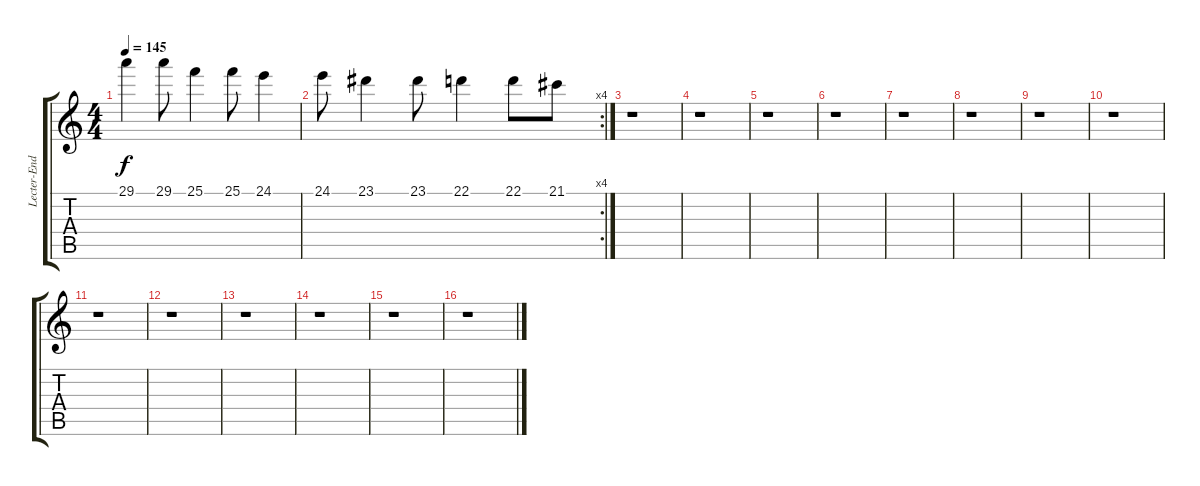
\track ("Lecter-End" "Lecter-End") {instrument stringensemble1}
\staff {score tabs}
\tuning (E4 B3 G3 D3 A2 E2) {hide}
\ts (4 4)
\tempo 145
\clef g2
\ks c
29.1.4{dy f} 29.1.8 25.1.4 25.1.8 24.1.4 |
\rc 4
24.1.8 23.1.4 23.1.8 22.1.4 22.1.8 21.1.8 |
r.1 |
r.1 |
r.1 |
r.1 |
r.1 |
r.1 |
r.1 |
r.1 |
r.1 |
r.1 |
r.1 |
r.1 |
r.1 |
r.1
